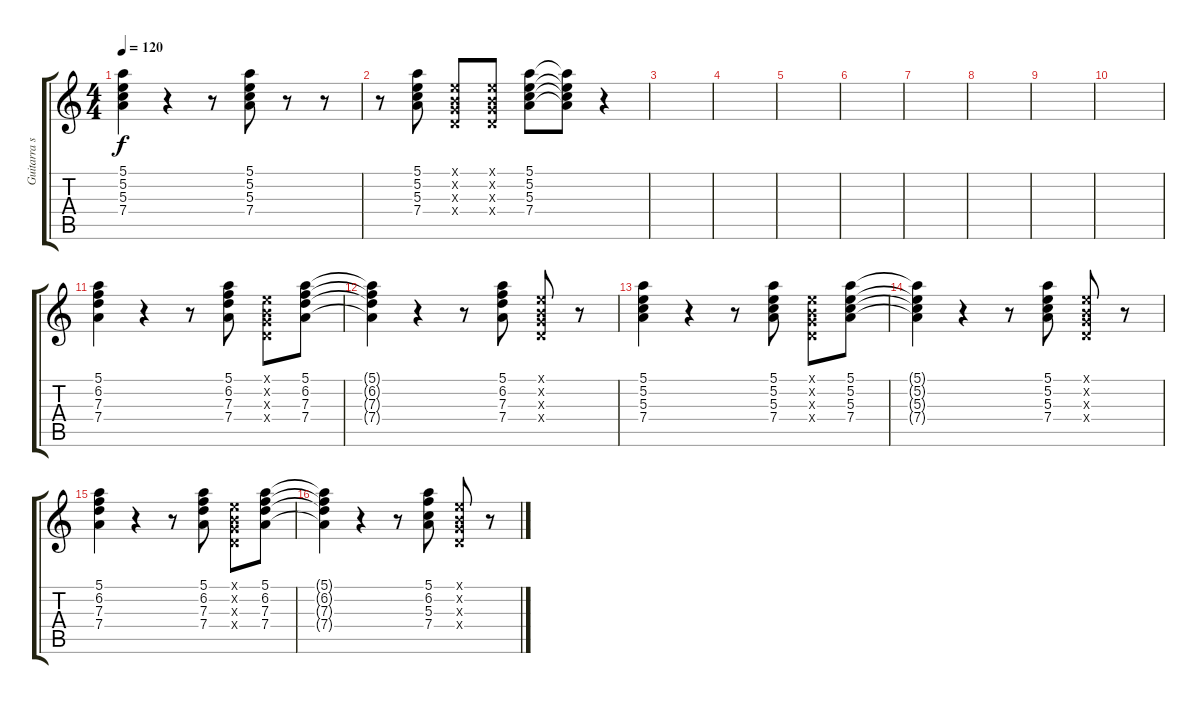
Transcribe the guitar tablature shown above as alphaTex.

\track ("Guitarra segunda" "Guitarra s") {instrument electricguitarmuted}
\staff {score tabs}
\tuning (E4 B3 G3 D3 A2 E2) {hide}
\ts (4 4)
\tempo 120
\clef g2
\ks c
(5.1 5.2 5.3 7.4).4{dy f} r.4 r.8 (5.1 5.2 5.3 7.4).8 r.8 r.8 |
r.8 (5.1 5.2 5.3 7.4).8 (0.1{x} 0.2{x} 0.3{x} 0.4{x}).8 (0.1{x} 0.2{x} 0.3{x} 0.4{x}).8 (5.1 5.2 5.3 7.4).8 (5.1{t} 5.2{t} 5.3{t} 7.4{t}).8 r.4 |
|
|
|
|
|
|
|
|
(5.1 6.2 7.3 7.4).4 r.4 r.8 (5.1 6.2 7.3 7.4).8 (0.1{x} 0.2{x} 0.3{x} 0.4{x}).8 (5.1 6.2 7.3 7.4).8 |
(5.1{t} 6.2{t} 7.3{t} 7.4{t}).4 r.4 r.8 (5.1 6.2 7.3 7.4).8 (0.1{x} 0.2{x} 0.3{x} 0.4{x}).8 r.8 |
(5.1 5.2 5.3 7.4).4 r.4 r.8 (5.1 5.2 5.3 7.4).8 (0.1{x} 0.2{x} 0.3{x} 0.4{x}).8 (5.1 5.2 5.3 7.4).8 |
(5.1{t} 5.2{t} 5.3{t} 7.4{t}).4 r.4 r.8 (5.1 5.2 5.3 7.4).8 (0.1{x} 0.2{x} 0.3{x} 0.4{x}).8 r.8 |
(5.1 6.2 7.3 7.4).4 r.4 r.8 (5.1 6.2 7.3 7.4).8 (0.1{x} 0.2{x} 0.3{x} 0.4{x}).8 (5.1 6.2 7.3 7.4).8 |
(5.1{t} 6.2{t} 7.3{t} 7.4{t}).4 r.4 r.8 (5.1 6.2 5.3 7.4).8 (0.1{x} 0.2{x} 0.3{x} 0.4{x}).8 r.8
